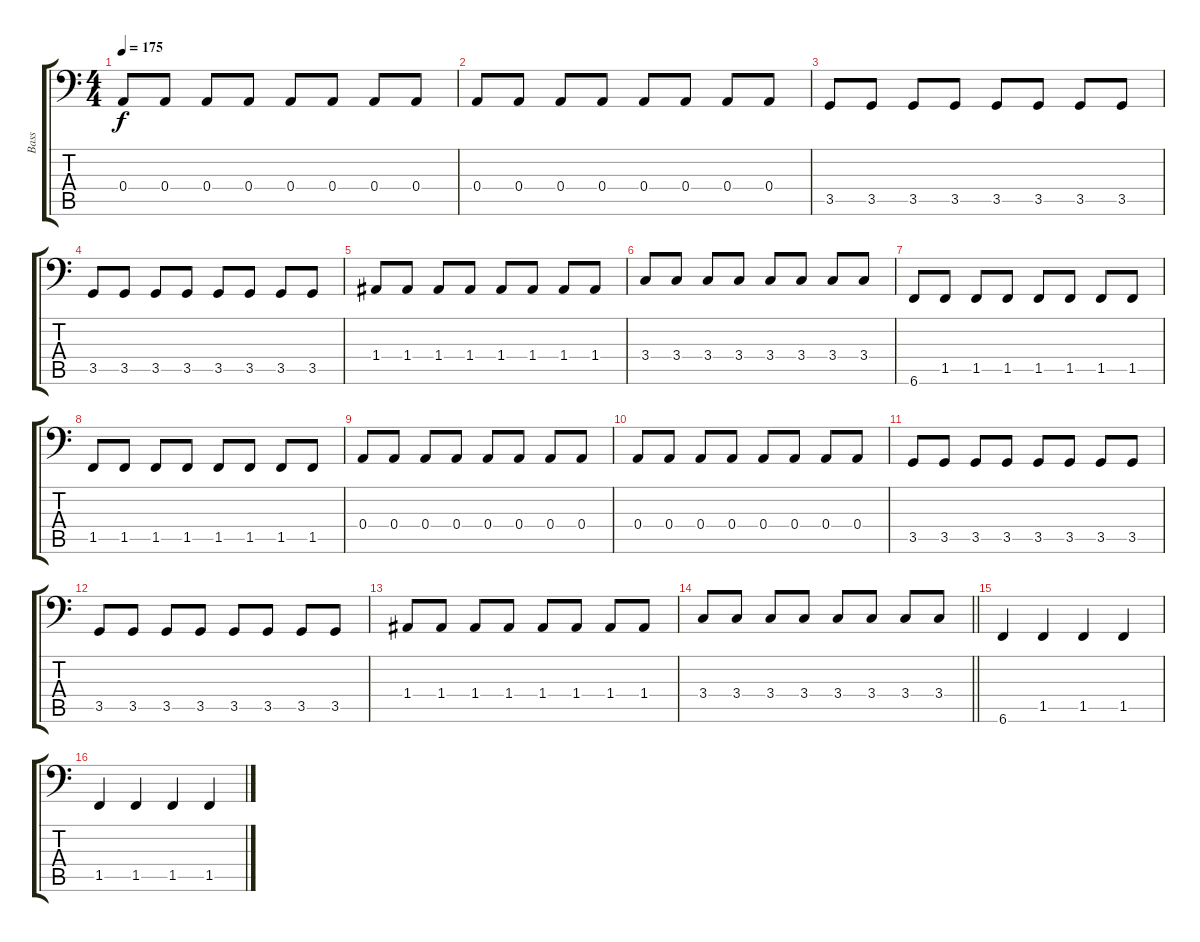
\track ("Bass" "Bass") {instrument synthbass2}
\staff {score tabs}
\tuning (C3 G2 D2 A1 E1 B0) {hide}
\ts (4 4)
\tempo 175
\clef f4
\ks c
0.4.8{dy f} 0.4.8 0.4.8 0.4.8 0.4.8 0.4.8 0.4.8 0.4.8 |
0.4.8 0.4.8 0.4.8 0.4.8 0.4.8 0.4.8 0.4.8 0.4.8 |
3.5.8 3.5.8 3.5.8 3.5.8 3.5.8 3.5.8 3.5.8 3.5.8 |
3.5.8 3.5.8 3.5.8 3.5.8 3.5.8 3.5.8 3.5.8 3.5.8 |
1.4.8 1.4.8 1.4.8 1.4.8 1.4.8 1.4.8 1.4.8 1.4.8 |
3.4.8 3.4.8 3.4.8 3.4.8 3.4.8 3.4.8 3.4.8 3.4.8 |
6.6.8 1.5.8 1.5.8 1.5.8 1.5.8 1.5.8 1.5.8 1.5.8 |
1.5.8 1.5.8 1.5.8 1.5.8 1.5.8 1.5.8 1.5.8 1.5.8 |
0.4.8 0.4.8 0.4.8 0.4.8 0.4.8 0.4.8 0.4.8 0.4.8 |
0.4.8 0.4.8 0.4.8 0.4.8 0.4.8 0.4.8 0.4.8 0.4.8 |
3.5.8 3.5.8 3.5.8 3.5.8 3.5.8 3.5.8 3.5.8 3.5.8 |
3.5.8 3.5.8 3.5.8 3.5.8 3.5.8 3.5.8 3.5.8 3.5.8 |
1.4.8 1.4.8 1.4.8 1.4.8 1.4.8 1.4.8 1.4.8 1.4.8 |
\barLineRight lightlight
3.4.8 3.4.8 3.4.8 3.4.8 3.4.8 3.4.8 3.4.8 3.4.8 |
6.6.4 1.5.4 1.5.4 1.5.4 |
1.5.4 1.5.4 1.5.4 1.5.4
